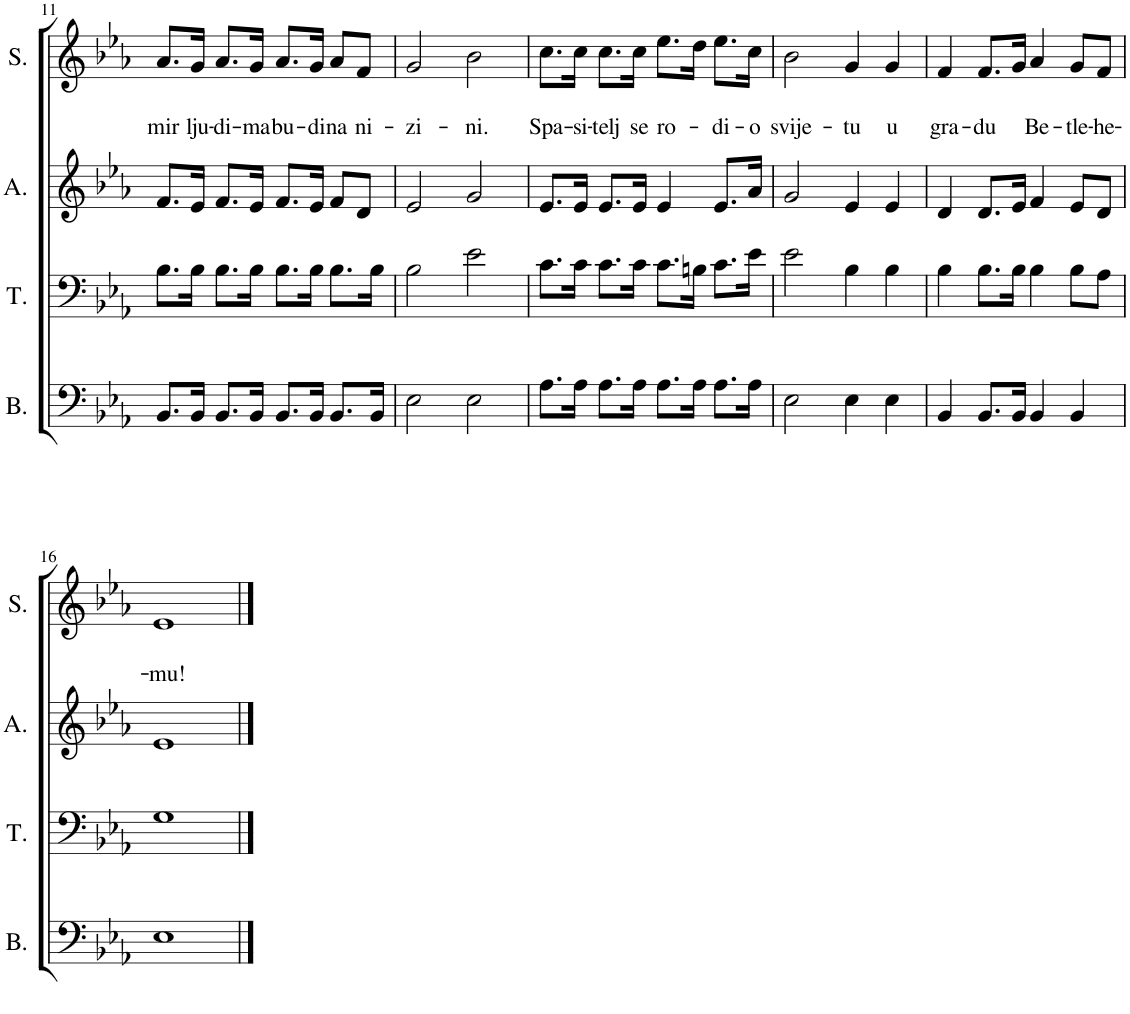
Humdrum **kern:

**kern	**kern	**kern	**kern	**text	**text
*part4	*part3	*part2	*part1	*part1	*part1
*staff4	*staff3	*staff2	*staff1	*staff1	*staff1
*I"Bass	*I"Tenor	*I"Alto	*I"Soprano	*	*
*I'B.	*I'T.	*I'A.	*I'S.	*	*
!!LO:PB:g=z
*clefF4	*clefF4	*clefG2	*clefG2	*	*
*k[b-e-a-]	*k[b-e-a-]	*k[b-e-a-]	*k[b-e-a-]	*	*
*M4/4	*M4/4	*M4/4	*M4/4	*	*
*met(c)	*met(c)	*met(c)	*met(c)	*	*
=11	=11	=11	=11	=11	=11
!	!	!	!	!	!LO:LY:b
8.BB-/L	8.B-\L	8.f/L	8.a-/L	.	mir
!	!	!	!	!	!LO:LY:b
16BB-/Jk	16B-\Jk	16e-/Jk	16g/Jk	.	lju-
!	!	!	!	!	!LO:LY:b
8.BB-/L	8.B-\L	8.f/L	8.a-/L	.	-di-
!	!	!	!	!	!LO:LY:b
16BB-/Jk	16B-\Jk	16e-/Jk	16g/Jk	.	-ma
!	!	!	!	!	!LO:LY:b
8.BB-/L	8.B-\L	8.f/L	8.a-/L	.	bu-
!	!	!	!	!	!LO:LY:b
16BB-/Jk	16B-\Jk	16e-/Jk	16g/Jk	.	-di
!	!	!	!	!	!LO:LY:b
8.BB-/L	8.B-\L	8f/L	8a-/L	.	na
!	!	!	!	!	!LO:LY:b
.	.	8d/J	8f/J	.	ni-
16BB-/Jk	16B-\Jk	.	.	.	.
=12	=12	=12	=12	=12	=12
!	!	!	!	!	!LO:LY:b
2E-\	2B-\	2e-/	2g/	.	-zi-
!	!	!	!	!	!LO:LY:b
2E-\	2e-\	2g/	2b-\	.	-ni.
=13	=13	=13	=13	=13	=13
!	!	!	!	!	!LO:LY:b
8.A-\L	8.c\L	8.e-/L	8.cc\L	.	Spa-
!	!	!	!	!	!LO:LY:b
16A-\Jk	16c\Jk	16e-/Jk	16cc\Jk	.	-si-
!	!	!	!	!	!LO:LY:b
8.A-\L	8.c\L	8.e-/L	8.cc\L	.	-telj
!	!	!	!	!	!LO:LY:b
16A-\Jk	16c\Jk	16e-/Jk	16cc\Jk	.	se
!	!	!	!	!	!LO:LY:b
8.A-\L	8.c\L	4e-/	8.ee-\L	.	ro-
16A-\Jk	16Bn\Jk	.	16dd\Jk	.	.
!	!	!	!	!	!LO:LY:b
8.A-\L	8.c\L	8.e-/L	8.ee-\L	.	-di-
!	!	!	!	!	!LO:LY:b
16A-\Jk	16e-\Jk	16a-/Jk	16cc\Jk	.	-o
=14	=14	=14	=14	=14	=14
!	!	!	!	!	!LO:LY:b
2E-\	2e-\	2g/	2b-\	.	svije-
!	!	!	!	!	!LO:LY:b
4E-\	4B-\	4e-/	4g/	.	-tu
!	!	!	!	!	!LO:LY:b
4E-\	4B-\	4e-/	4g/	.	u
=15	=15	=15	=15	=15	=15
!	!	!	!	!	!LO:LY:b
4BB-/	4B-\	4d/	4f/	.	gra-
!	!	!	!	!	!LO:LY:b
8.BB-/L	8.B-\L	8.d/L	8.f/L	.	-du
16BB-/Jk	16B-\Jk	16e-/Jk	16g/Jk	.	.
!	!	!	!	!	!LO:LY:b
4BB-/	4B-\	4f/	4a-/	.	Be-
!	!	!	!	!	!LO:LY:b
4BB-/	8B-\L	8e-/L	8g/L	.	-tle-
!	!	!	!	!	!LO:LY:b
.	8A-\J	8d/J	8f/J	.	-he-
!!LO:LB:g=z
=16	=16	=16	=16	=16	=16
!	!	!	!	!	!LO:LY:b
1E-	1G	1e-	1e-	.	-mu!
==	==	==	==	==	==
*-	*-	*-	*-	*-	*-
